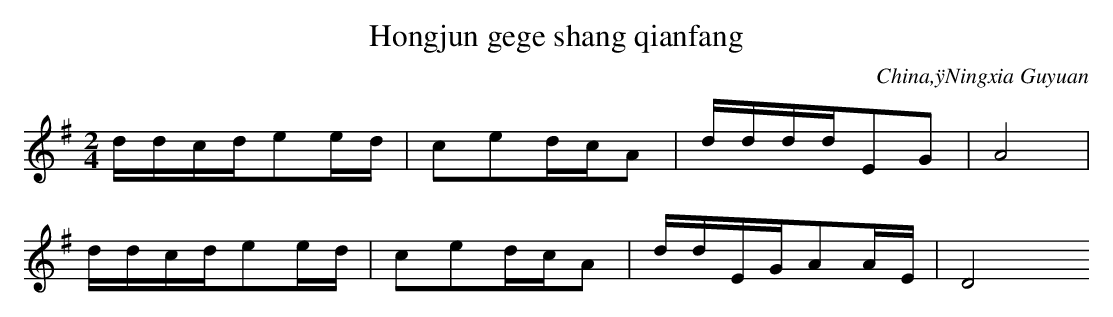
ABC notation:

X:1
T: Hongjun gege shang qianfang
O: China,ÿNingxia Guyuan
M: 2/4
L: 1/16
K: G
ddcde2ed | c2e2dcA2 | ddddE2G2 | A8 |
ddcde2ed | c2e2dcA2 | ddEGA2AE | D8
